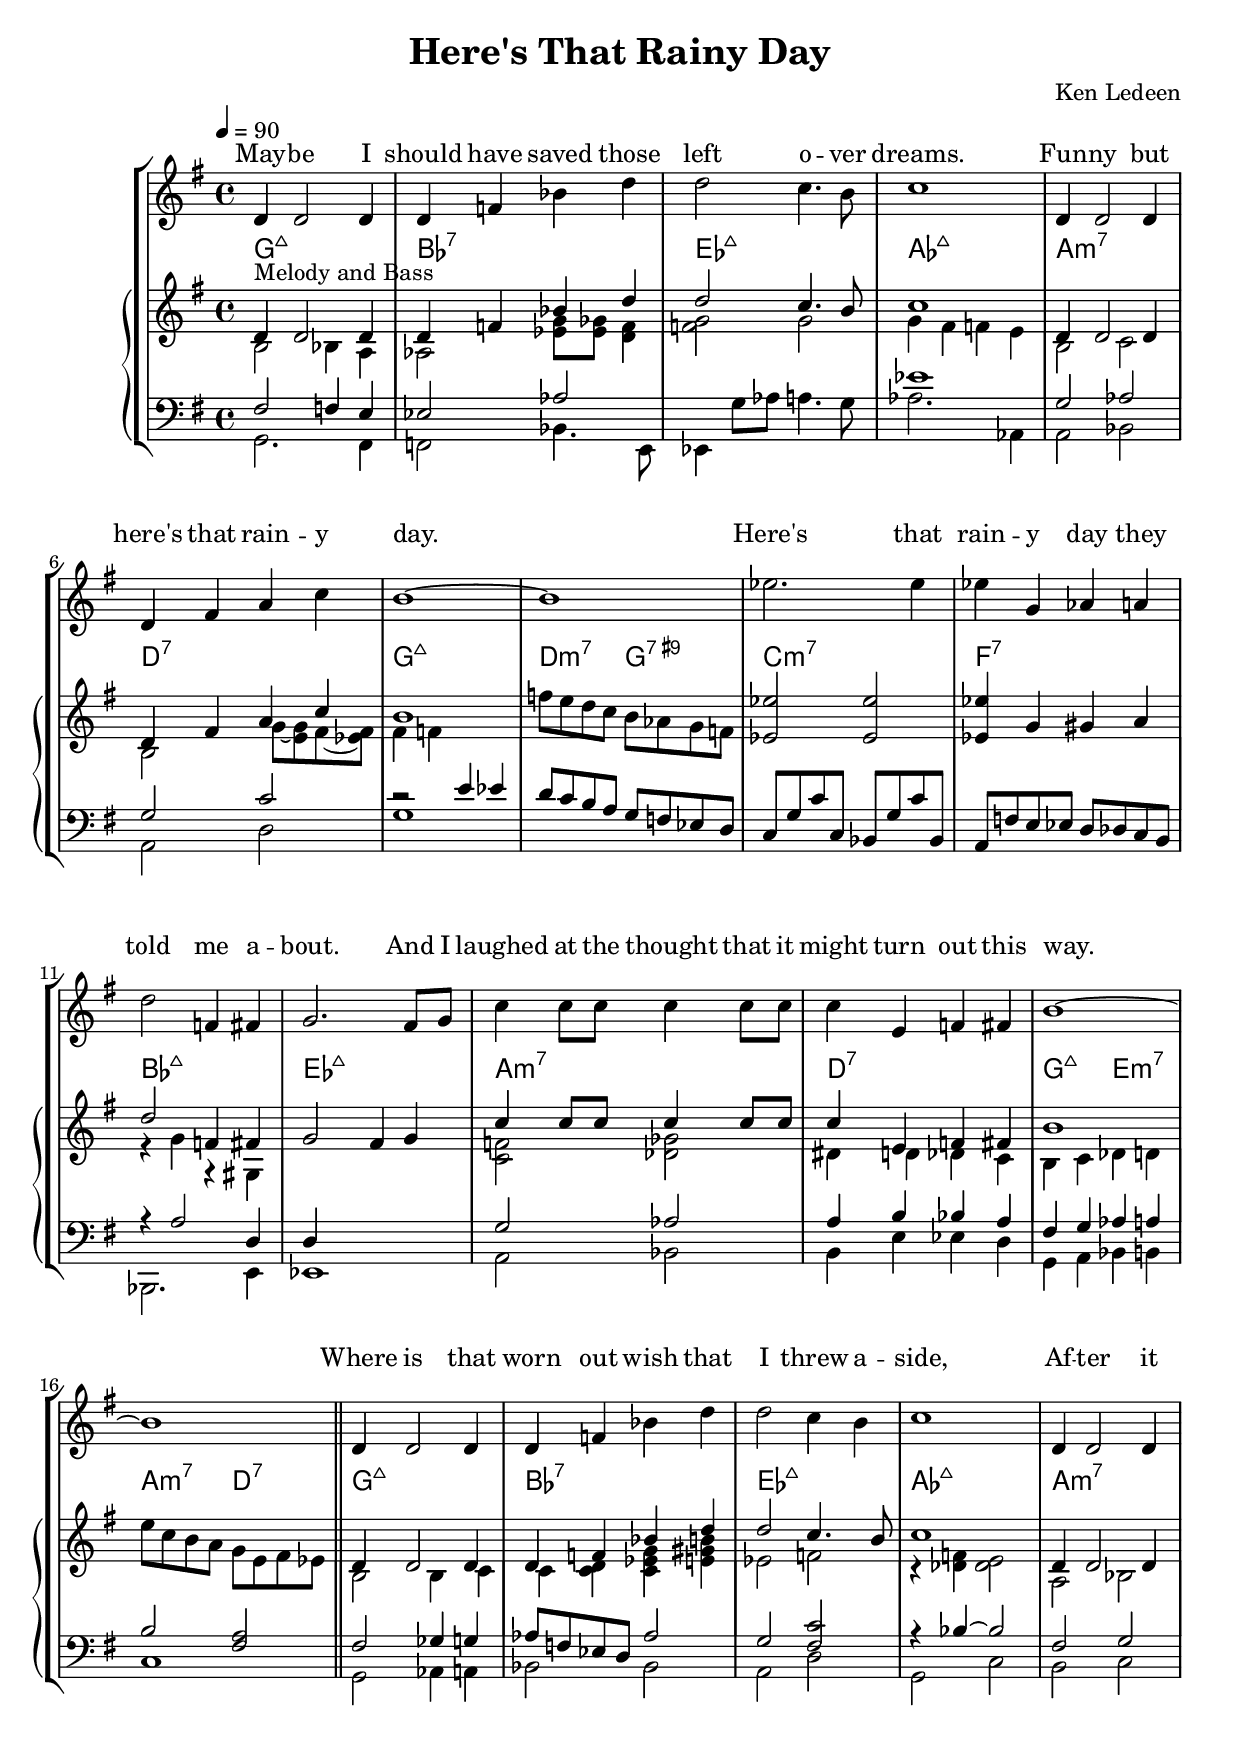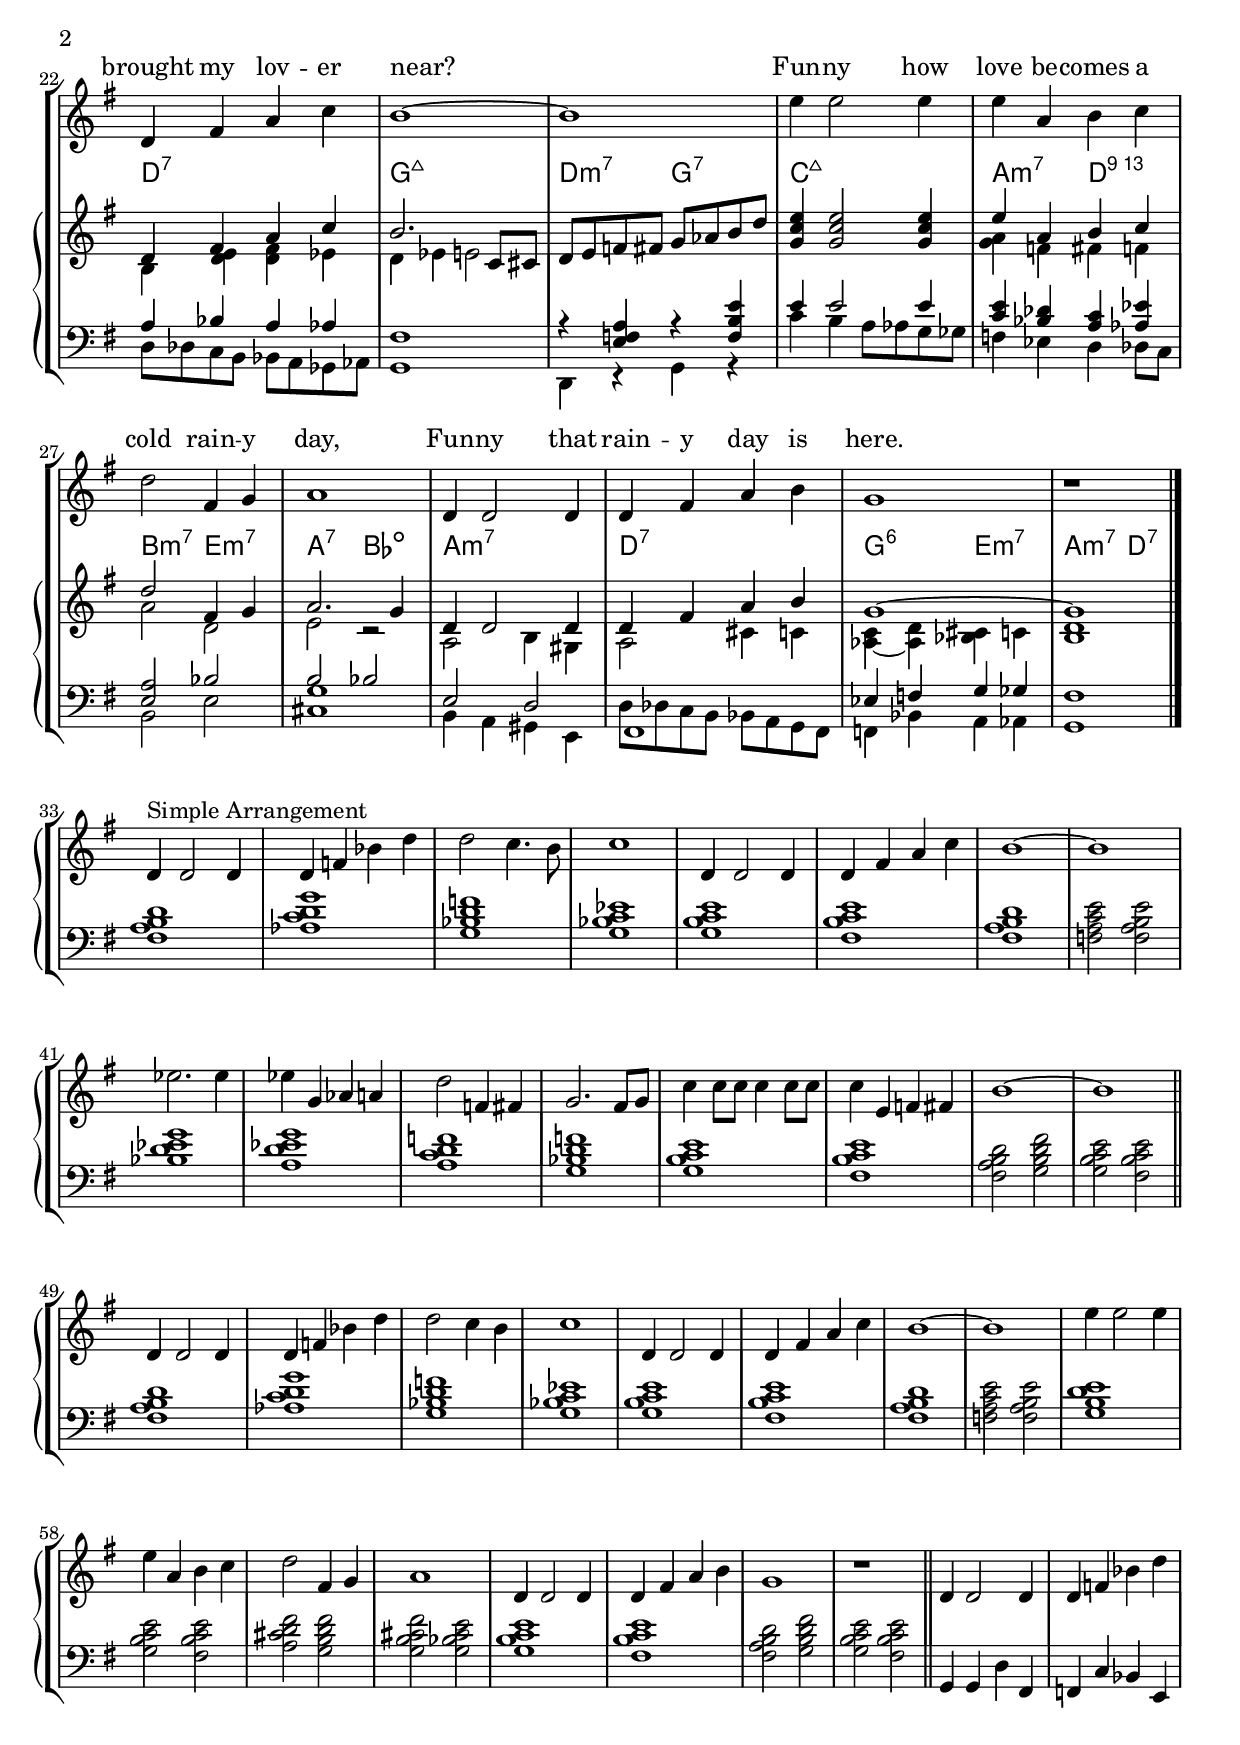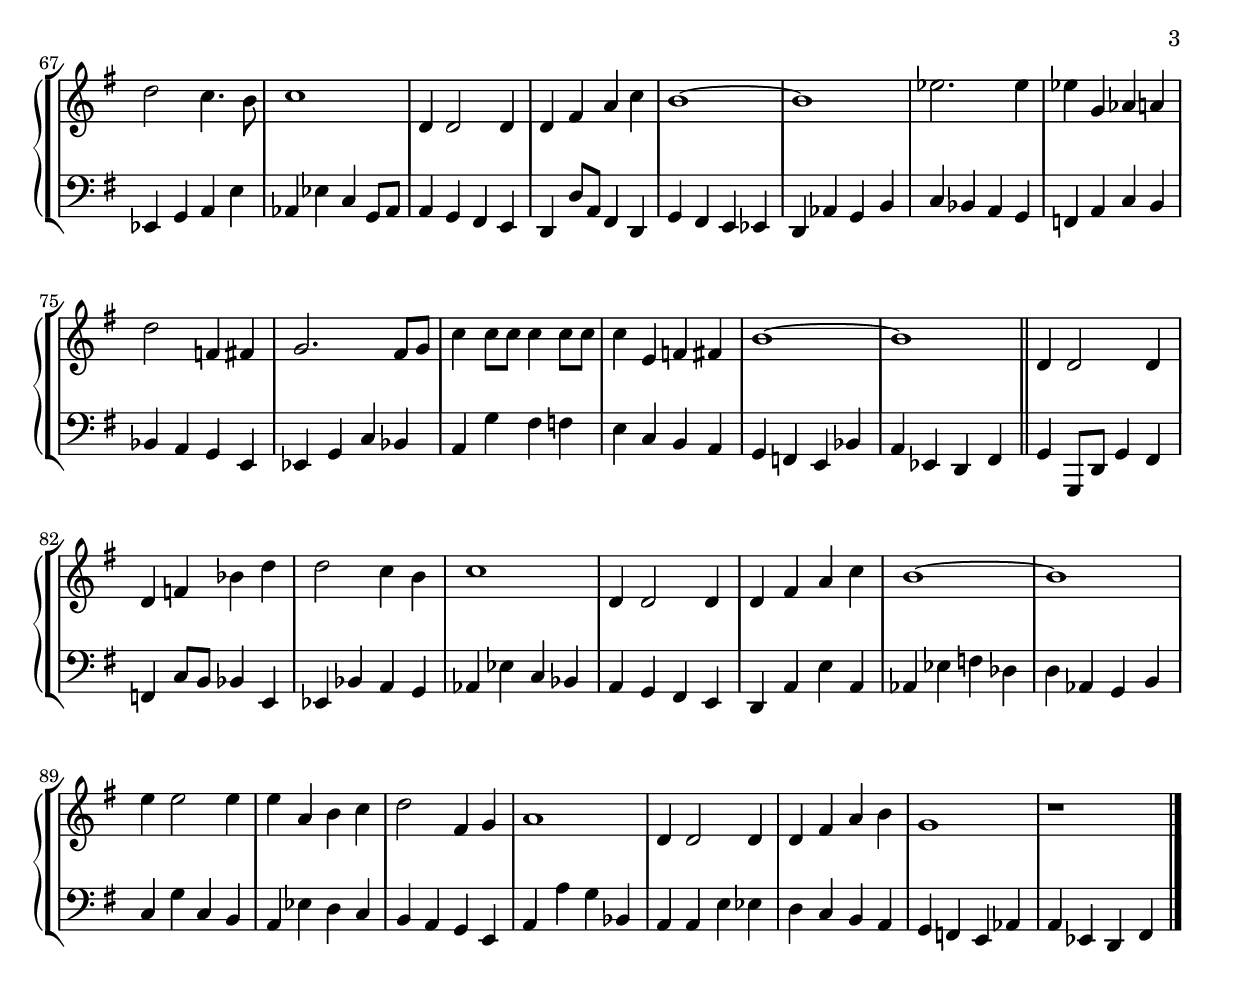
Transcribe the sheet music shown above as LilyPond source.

\version "2.18.2"
% 

\header { title = "Here's That Rainy Day" 
   arranger = "Ken Ledeen"	
}
heresLyrics = \lyricmode  {
                 May -- be   I  should have saved those left   o  --  ver  dreams. 
                 Fun -- ny  but here's that rain -- y day.
                
                 Here's that rain -- y day they told me a -- bout.
                 And I laughed at the thought that it might turn out this way.
                 
                 Where is that worn out wish that I threw a -- side,
                 Af -- ter it brought my lov -- er near?
                 Fun -- ny how love be -- comes a cold rain -- y day,
                 
                 Fun -- ny that rain -- y day is here.
}
%{
mdecks = \chordmode {
     g1:maj7 f2:min7 bes:7 es1:maj7
     as2:maj7 e:7.9- a:min7 e:7.9- a:min7 as:7
     g1:maj7 d2:min7.5- des:7
     c1:min7 c2:min7 f:7 bes:maj7 d:dim7
     es:maj7 e:7.9-
     a1:min7 aes:7 
     g1:maj7 a2:min7 as:7
      
}
%}
leadSheetChords = \chordmode {
              g1:maj7 bes:7
              es:maj7 as:maj7
              a:min7 d:7
              g:maj7 d2:min7 g:7.9+
              c1:min7 f:7
              bes:maj7 ees:maj7
              a:min7 d:7 
              g2:maj7 e:min7 a:min7 d:7
              g1:maj7 bes:7
              es:maj7 as:maj7
              a:min7 d:7
              g:maj7 d2:min7 g:7
              c1:maj7 a2:min7 d:13
              b:min7 e:min7
              a2:7  bes:dim
              a1:min7 d:7
              g2:6 e:min7 a:min7 d:7
              

             }

baseChords = \chordmode {
             g1:maj7
             f2:min7 bes:7
             %g4:maj7 fis:min6 f:min7 e:7.5-
             %es2:9 bes:7.5+.9+ 
              es2:maj7 a:min7 aes1:maj7
              a:min7.11 
              a4:min7 d:7 a2:dim7
              g1:maj7 d2:min7.5- g:7.9-
              c1:min7 c2:min7 f4:9+ f:7 bes2:maj7 e:9 ees1:maj7
              a:min7 a2:min7 es4:9 d:7 g2:maj7 e:min7 a:min7 d:7

              g2:maj7 e:min7
              f:min7 bes:7 
              ees1:maj7 aes:maj7
              a:min7.11 d:7 as2:min7 des:7 d2:min7 g:7
              c1:maj7 a2:min7 d4:13 c:13  b2:min7 e:min7 a:13 bes:dim7
              
              a1:min7.11  d:7 g2:6 e:min7 a:min7 d:7
}
lead =  \relative c'    {
               d4 d2 d4 d f bes d
               d2 c4. b8 c1
               d,4 d2 d4 d fis a c b1~ b
               es2. es4 es g, as a d2 f,4 fis 
               g2.fis8 g
               c4 c8 c c4 c8 c 
               c4 e, f fis b1~ b
               \bar "||"
               d,4 d2 d4 d f bes d d2 c4 b c1 
               d,4 d2 d4 d fis a c b1~ b
               e4 e2 e4 e a, b c d2 fis,4 g a1 d,4 d2 d4 d fis a b g1
               r1
          }
melody =    \relative c'  {       %     VOICE 1                      VOICE 2
              << { d4  d2 d4 }             \\     { b8 bes  a4 as <ges as>}      >> 
              << { d'4 f bes d }             \\    { g,,8 c~ c4  g'8 ges g4 }           >>
               << { d'2 c4. b8 }            \\    { f2  g2}                    >>     
              << {  c1 }                       \\   { g4 fis  f es }                           >>             
              <<  {  d4 d2 d4 }            \\     { c1 }                              >>
              <<  { d4  fis a c}              \\     { <a,  >4  <c  > <e > <fis  > }      >> 
              <<  { <b> 1 }                       \\     {  d,4 es e2 }                                               >> 
              <<  {  }                          \\      { <f f'>8  e' <f, d'> c' b as g f }    >>
              <<  {   es'2.es4 }             \\     { es,2. es4 }      >>           
              <<  {  es'  g, as a  }         \\     { es }      >>
              <<  { d'2.  f,8 fis }           \\     { f2. gis,4 }      >> 
              <<  {  g'2. fis8 g  }         \\     { bes,4 c d2 }      >>
              <<  { c'4 c8 c c4 c8 c}    \\     {<c, e>2  <des f>2 }      >>
              <<  {  c'4 e, f fis  }         \\     { <dis fis>4 d des c }      >>
              <<  { b'1  }                    \\     { <b, e>4 c des d }      >>
              <<  {   }                        \\     {   <e e'>8 c' <d, b'> a' <des, as'> ges  <c, f> es}      >>
              <<  { d4^"Swing" d2 d4  }          \\     { b4 b bes  a  }      >>
              <<  { d4 f bes d   }        \\     { as,4 d <es g>4 <d ges>4  }      >>      
              <<  { d'2 c4. b8  }         \\     { <f g>2~ g2 }      >>    
              <<  { c1  }                    \\     {  }      >>
              <<  {  d,4 d2d4  }        \\     {  }      >>
              <<  {   d4 fis a c }        \\     {  }      >>
              <<  {   b1 }                  \\     {  }      >>   
              <<  {   }                    \\     { r8  f g as <g bes> <as b> <bes des> <b d>}      >>
              <<  {  e4 e2 e4 }          \\     {  }      >>
               <<  {e a, b c   }           \\     {  }      >>
               <<  { d2. fis,8 g   }      \\     {  }      >>  
               <<  {  a1 }      \\     {  }      >>
               <<  { d,4 d2 d4  }      \\     {  }      >>
               <<  {  d fis a b }      \\     {  }      >>
               <<  {  g1  }      \\     {  }      >>
               <<  { r1  }      \\     {  }      >> 
}		% end of PianoRH
comping = \relative c'{
  
  < fis, a b d>1    % Gmaj7
  <as c d g>       %Bb7
  <g bes d f>     % Eb maj7
  <g bes c es>    % Ab
  
  <g b c e>         % A min7
  < fis  b c e>     % D7
  <fis a b d>    % G maj 7
  
  <f a c e> 2
  <f a b e>
  
  < bes d es g>1    % C min7   measure 9
  < a d es g>     % F7
  <a c d f >     %Bb maj 7
  <g bes d f>    %Eb msj 7   measure 12
  
  <g b c e>  %A min7   Measure 13
  <fis b c e>   %D7
  <fis a b d>2    % G maj 7
  <g b d fis>   %E min 7
  <g b c e>   %A-7
  <fis b c e>   %D7
  
  < fis a b d>1    % Gmaj7 measure 17
  <as c d g>       %Bb7
  <g bes d f>     % Eb maj7
  <g bes c es>    % Ab
  
   <g b c e>         % A min7    Measure 21
  < fis  b c e>     % D7
  <fis a b d>    % G maj 7
  
  <f a c e> 2     %D-7
  <f a b e>        %G7
  
  
  <g b d e>1    %C maj7   Measure 25
  <g b c e>2         % A min7  
  < fis  b c e>     % D7 
  <a cis d fis>2   %B-7
  <g b d fis>
  <g b cis fis>    %A7
  <g bes cis e>    %Bb dim
  
     <g b c e>1         % A min7    Measure 29
  < fis  b c e>     % D7
  <fis a b d>2    % G maj 7
  <g b d fis>   %E min 7
  <g b c e>   %A-7
  <fis b c e>   %D7  
  
}

pianoLH =  \relative c  {
        %     VOICE 1                      VOICE 2
        << {  fis8^"complex lh" f e4 es   d~ }    \\    {  g,4 fis f e       }     >>
        <<   { d'4 ges  \tuplet 3/2 { as8 c4  } d4   }  \\       {  \tuplet 3/2 { es,,8 bes' as~ }  as4 bes gis'8 e,  }    >> 
        <<  { r2 e''2     }  \\    { es,,4 g'8 as a4. g8 }  >>
      << { es' 2 gis,2 }  \\  { as2 e,2 }  >>
    << { r8 g'4. as2  }  \\  { <a, e'>2  <bes f'> }  >>
    << { }  \\  { <c e>8 b a g fis e es d }  >>
    
    <<    {   }       \\      {  g4 b'~ b8 g fis e}   >>
    <d d'>8 c' b  a g f es d 
    c8 g' c c, bes g' c bes, 
    a f' e es d des c b 
    
    
    << {  a'4 as g gis4 }  \\  {bes,2.  e,4 }  >>
    <es d'>2 <b' a'>4 <bes as'>  
    <a g'>2 <bes as'>  <b a'>4 <e b'> <es bes'> <d a'>
    
    <g, fis'> <a g'> <bes as'> <b a'>
    <c b'>4 <b a'> <bes as'> <a g'>
    
    <g fis'>4 <g f'>  <fis e'>2
    es'4 f, <bes as'>2
    es,4 < bes'' f'>4 <a e'>2
    <as es'>2  <e, d'>
    <a e' g>2 <bes f' as> 
    <c e>4 <fis a> <a c><c es> 
    <<    {  d1 }           \\     {  b2~ b8 g fis e}    >>
    d4 <fis c'> g8 fis e d
    c1
    a2 d4 c
    b2 e
    a, bes
    a1
    d
    g2 e2 a2 d,2
  
}    % end of pianoLH
simpleRH =   \relative c' {
          << { d4 d2 d4  }  \\  { b2 bes4 a    }  >>
          << { d f bes d   }  \\  { as,2  <g' es>8 <ges es>  <d f>4  }  >>
          << { d'2  c4. b8 }  \\  { <f g>2 g  }  >>
          << {  c1 }  \\  {  g4 fis f e }  >>
          << { d4 d2 d4  }  \\  { b2 c }  >>
          << { d4 fis a c  }  \\  {b,2 g'8~ <e g> fis~ <fis es>   }  >>
          << { b1   }  \\  { fis4 f}  >>
          << {   }  \\  { f'8 e d c b as g f}  >>
          << {  <es es'>2 <es es'> }  \\  {   }  >>
          << { <es es'>4 g  gis a  }  \\  {   }  >>
          << {  d2 f,4 fis  }  \\  { r4 g r gis,4  }  >>
          << { g'2 fis4 g  }  \\  {   }  >>
          << { c4 c8 c c4 c8 c  }  \\  { <c, f>2 <des ges>  }  >>
          << {  c'4 e, f fis }  \\  { dis4 d des c  }  >>
          << {   b'1}  \\  { b,4 c des d }  >>
          << {   }  \\  {  e'8 c b a g e fis es }  >>
          \bar "||"
          << { d4 d2 d4  }  \\  { b2 b4 c }  >>
          << { d4 f bes d  }  \\  { c,4 <c d> <c es g>4  <e gis b>}  >>
          << { d'2 c4. b8  }  \\  { es,2 f }  >>
          << {  c'1 }  \\  { r4 <des, f> <des e>2 }  >>
          << { d4 d2 d4  }  \\  { a2 bes  }  >>
          << { d4 fis a c  }  \\  { b,4 <d e> <d fis> es  }  >>
          << {  b'2. c,8 cis}  \\  { d4 es e2  }  >>
          << { d8 e f fis g as  b d  }  \\  { }  >>
          << {  <g,  c e>4 < g  c e>2 < g  c e>4 }  \\  {  }  >>
          << {  e'4 a, b c}  \\  { <g a> f fis f }  >>
          << { d'2 fis,4 g  }  \\  { a2 d,  }  >>
          << { a'2. g4  }  \\  {  e2 r  }  >>
          << { d4 d2 d4  }  \\  { a2 b4 gis  }  >>
          << { d'4 fis a b  }  \\  { a,2 cis4 c  }  >>
          << { g'1~  }  \\  { <as,~ c>4 <as d> <bes cis> c }  >>
          << { g'1}  \\  {  <b, d>1 }  >>
     }
simpleLH =   \relative c {
          << { fis2 f4 e  }  \\  { g,2. fis4  }  >>
          << { es'2 as2 }  \\  {  f,2 bes4. e,8 }  >>
          << {  }  \\  { es4 g'8 as a4. g8 }  >>
          << {  es'1 }  \\  {  as,2. as,4 }  >>
          << {  g'2 as }  \\  {a,2 bes  }  >>
          << { g'2 c }  \\  {  a,2 d }  >>
          << { r2 e'4 es  }  \\  {g,1   }  >>
          << { d'8 c b a g f es d }  \\  {   }  >>
          << { c8 g' c c, bes g' c bes,  }  \\  {   }  >>
          << { a f' e es d des c b  }  \\  {   }  >>
          << {  r4 a'2  d,4}  \\  { bes,2. e4 }  >>
          << { d'  }  \\  { es,1  }  >>
          << { g'2 as2  }  \\  { a,2 bes  }  >>
          << { a'4 b bes a }  \\  { b,4 e es d }  >>
          << { fis4 g as a  }  \\  { g,4 a bes b  }  >>
          << { b'2 <fis a> }  \\  { c1  }  >>
          << {  fis2 ges4 g  }  \\  {g,2 as4 a }  >>
          << { as'8 f es d as'2}  \\  { bes,2   bes2 }  >>
          << { g'2 <fis c'> }  \\  { a,2 d }  >>
          << { r4 bes'4~ bes2    }  \\  { g,2 c }  >>
          << { fis2 g  }  \\  {b,2 c  }  >>
          << {  a'4 bes  a4 as }  \\  { d,8 des c b bes a ges as}  >>
          << { fis'1 }  \\  {g,1   }  >>
          << { r4 < e' f a> r <f b e>  }  \\  { d,4 r  g r }  >>
          << { e''4 e2 e4  }  \\  {  c4 b a8 as g ges}  >>
          << { <c e>4 <bes des> <a c> <as es'> }  \\  {f4 es d des8 c  }  >>
          << { <a' e>2 bes  }  \\  { b,2 e }  >>
          << { b'2 bes }  \\  {<cis, g'>1    }  >>
          << {e2 d  }  \\  {  b4 a gis e }  >>
          << { fis1  }  \\  {  d'8 des c b bes a g fis }  >>
          << {  es'4 f  g ges}  \\  { f,4 bes  a as}  >>
          << {  fis'1}  \\  {g,1  }  >>
     }
%{
%++++++++++++++++++++++++++++++++
%
% Scheme Function to generate a complete score 
%
%++++++++++++++++++++++++++++++++

scoreSection =
#(define-scheme-function (myTitle  myRight myLeft) (string? ly:music? ly:music?)
    #{
      \score {
          \header { piece = \markup{\fontsize #4 \bold #myTitle }}
           \new PianoStaff 
         <<
           \include "IndianaChords.ly"  
           \new Staff { \key aes \major #myRight }
           \new Staff  { \key aes \major  \clef "bass"  #myLeft }  
         >>
     }  
    #})
%}
alto = \relative c' {
     b2 bes4 a as d
     g8 fis f e
     f4 fis g2 g4 es d c
     r g as a b c
     
     e8 d es fis
     e2 es d1
     
}
roots =  \relative c {
          g2 fis f bes es, a as as a a d d g, g d' g, c c f, fis4 f
          bes2. e,4 es2 es a a d, es4 d g2 d a' d,
          g fis f bes es, es as as 
          a bes d, d g g d g c, c a' d4 c
          b2 e, a bes a a d, d g e a d,
     }
     
walkingBass = \relative c {
     g4 g d' fis, f c' bes e, 
     es g a e' as, es' c g8 as
     a4 g fis e
     d d'8 a fis4 d
     g fis e es d as' g b
     c bes a g f a c b
     bes a g e
     es g c bes 
     a g' fis f
  
      e4 c b a 
     g4 f e bes' a es d fis
     
     g g,8 d'  g4 fis
     f  c'8 b bes4 e,
     es4 bes' a g
     as es' c bes
     a4 g fis e
     
     d4 a' e' a,
     as es' f des
     d as g b
     c g' c, b
     a es' d c
     b a g e
     a a' g bes,
     a a e' es
     d c b a 
     g f e as
     a es d fis
  
     
    
     
}

%============SCORE================
\score {
  \new StaffGroup 
  <<
     \new Staff = "leadstaff"
     {
          \key g \major
      \lead
          \addlyrics \with { alignAboveContext = "leadstaff" }\heresLyrics
          \bar "|."
          \break
  %         \lead
               
     }
         \new PianoStaff 
         <<
              \new ChordNames \leadSheetChords
         
         \new Staff 
           {
                  \tempo 4=90
                  \key g \major		
% % melody and bass
^"Melody and Bass"
                 \simpleRH
  %             \lead
                 \bar "|."
                 \break

                 ^"Simple Arrangement"
               \lead
               \bar "||"
               \lead
                 \bar "|."
       %} 
           }  % end of treble staff

           \new Staff 
           {
                  \key g \major
                  \clef "bass"
                  \simpleLH
                  \comping  
                  \walkingBass
                  
           } % end of bass staff
      >>
   %    \addlyrics \heresLyrics

 >>   % end of Staff Group
  \layout {}
	\midi {}
}    % end of score
